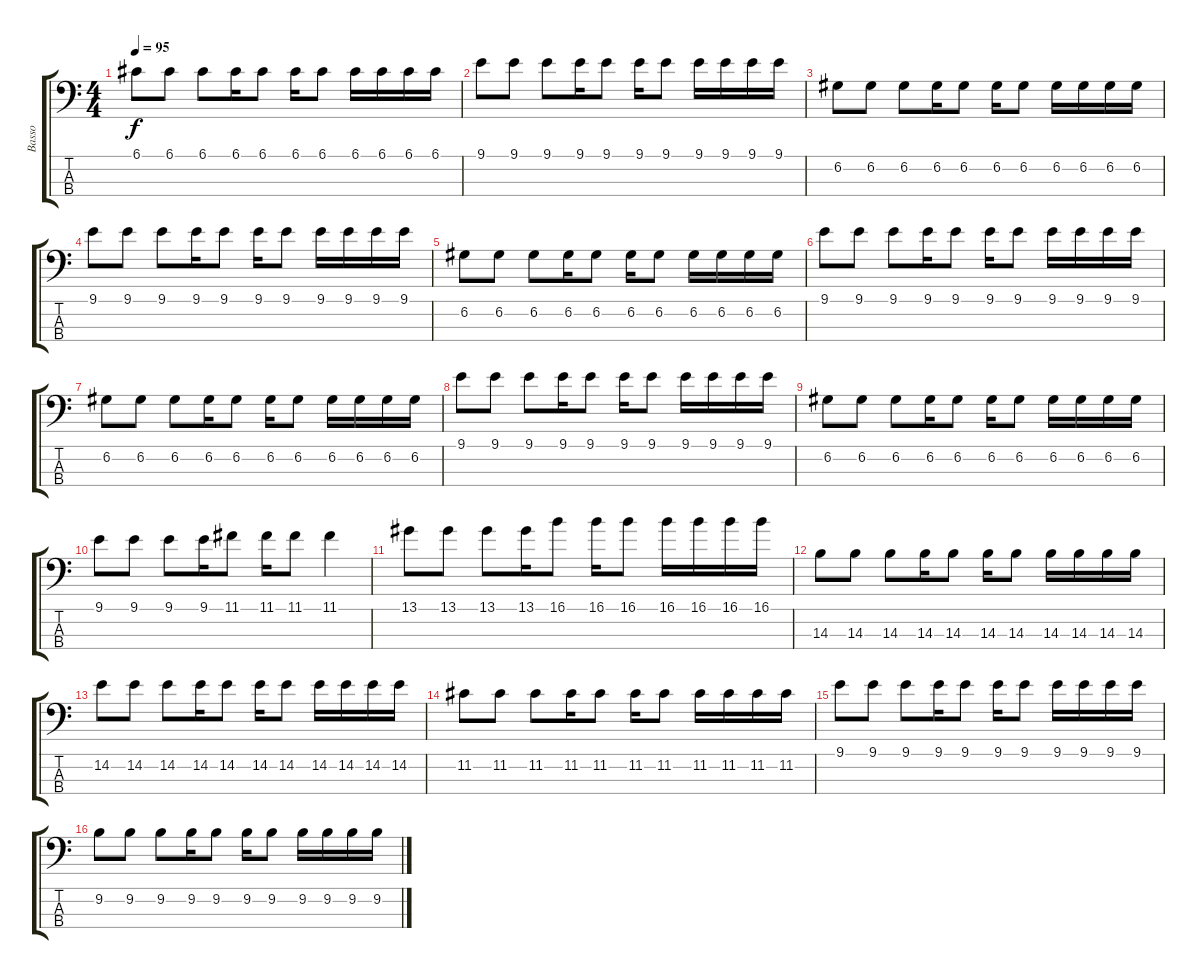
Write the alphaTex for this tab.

\track ("Basso" "Basso") {instrument electricbassfinger}
\staff {score tabs}
\tuning (G2 D2 A1 E1) {hide}
\ts (4 4)
\tempo 95
\clef f4
\ks c
6.1.8{dy f} 6.1.8 6.1.8 6.1.16 6.1.8 6.1.16 6.1.8 6.1.16 6.1.16 6.1.16 6.1.16 |
9.1.8 9.1.8 9.1.8 9.1.16 9.1.8 9.1.16 9.1.8 9.1.16 9.1.16 9.1.16 9.1.16 |
6.2.8 6.2.8 6.2.8 6.2.16 6.2.8 6.2.16 6.2.8 6.2.16 6.2.16 6.2.16 6.2.16 |
9.1.8 9.1.8 9.1.8 9.1.16 9.1.8 9.1.16 9.1.8 9.1.16 9.1.16 9.1.16 9.1.16 |
6.2.8 6.2.8 6.2.8 6.2.16 6.2.8 6.2.16 6.2.8 6.2.16 6.2.16 6.2.16 6.2.16 |
9.1.8 9.1.8 9.1.8 9.1.16 9.1.8 9.1.16 9.1.8 9.1.16 9.1.16 9.1.16 9.1.16 |
6.2.8 6.2.8 6.2.8 6.2.16 6.2.8 6.2.16 6.2.8 6.2.16 6.2.16 6.2.16 6.2.16 |
9.1.8 9.1.8 9.1.8 9.1.16 9.1.8 9.1.16 9.1.8 9.1.16 9.1.16 9.1.16 9.1.16 |
6.2.8 6.2.8 6.2.8 6.2.16 6.2.8 6.2.16 6.2.8 6.2.16 6.2.16 6.2.16 6.2.16 |
9.1.8 9.1.8 9.1.8 9.1.16 11.1.8 11.1.16 11.1.8 11.1.4 |
13.1.8 13.1.8 13.1.8 13.1.16 16.1.8 16.1.16 16.1.8 16.1.16 16.1.16 16.1.16 16.1.16 |
14.3.8 14.3.8 14.3.8 14.3.16 14.3.8 14.3.16 14.3.8 14.3.16 14.3.16 14.3.16 14.3.16 |
14.2.8 14.2.8 14.2.8 14.2.16 14.2.8 14.2.16 14.2.8 14.2.16 14.2.16 14.2.16 14.2.16 |
11.2.8 11.2.8 11.2.8 11.2.16 11.2.8 11.2.16 11.2.8 11.2.16 11.2.16 11.2.16 11.2.16 |
9.1.8 9.1.8 9.1.8 9.1.16 9.1.8 9.1.16 9.1.8 9.1.16 9.1.16 9.1.16 9.1.16 |
9.2.8 9.2.8 9.2.8 9.2.16 9.2.8 9.2.16 9.2.8 9.2.16 9.2.16 9.2.16 9.2.16
